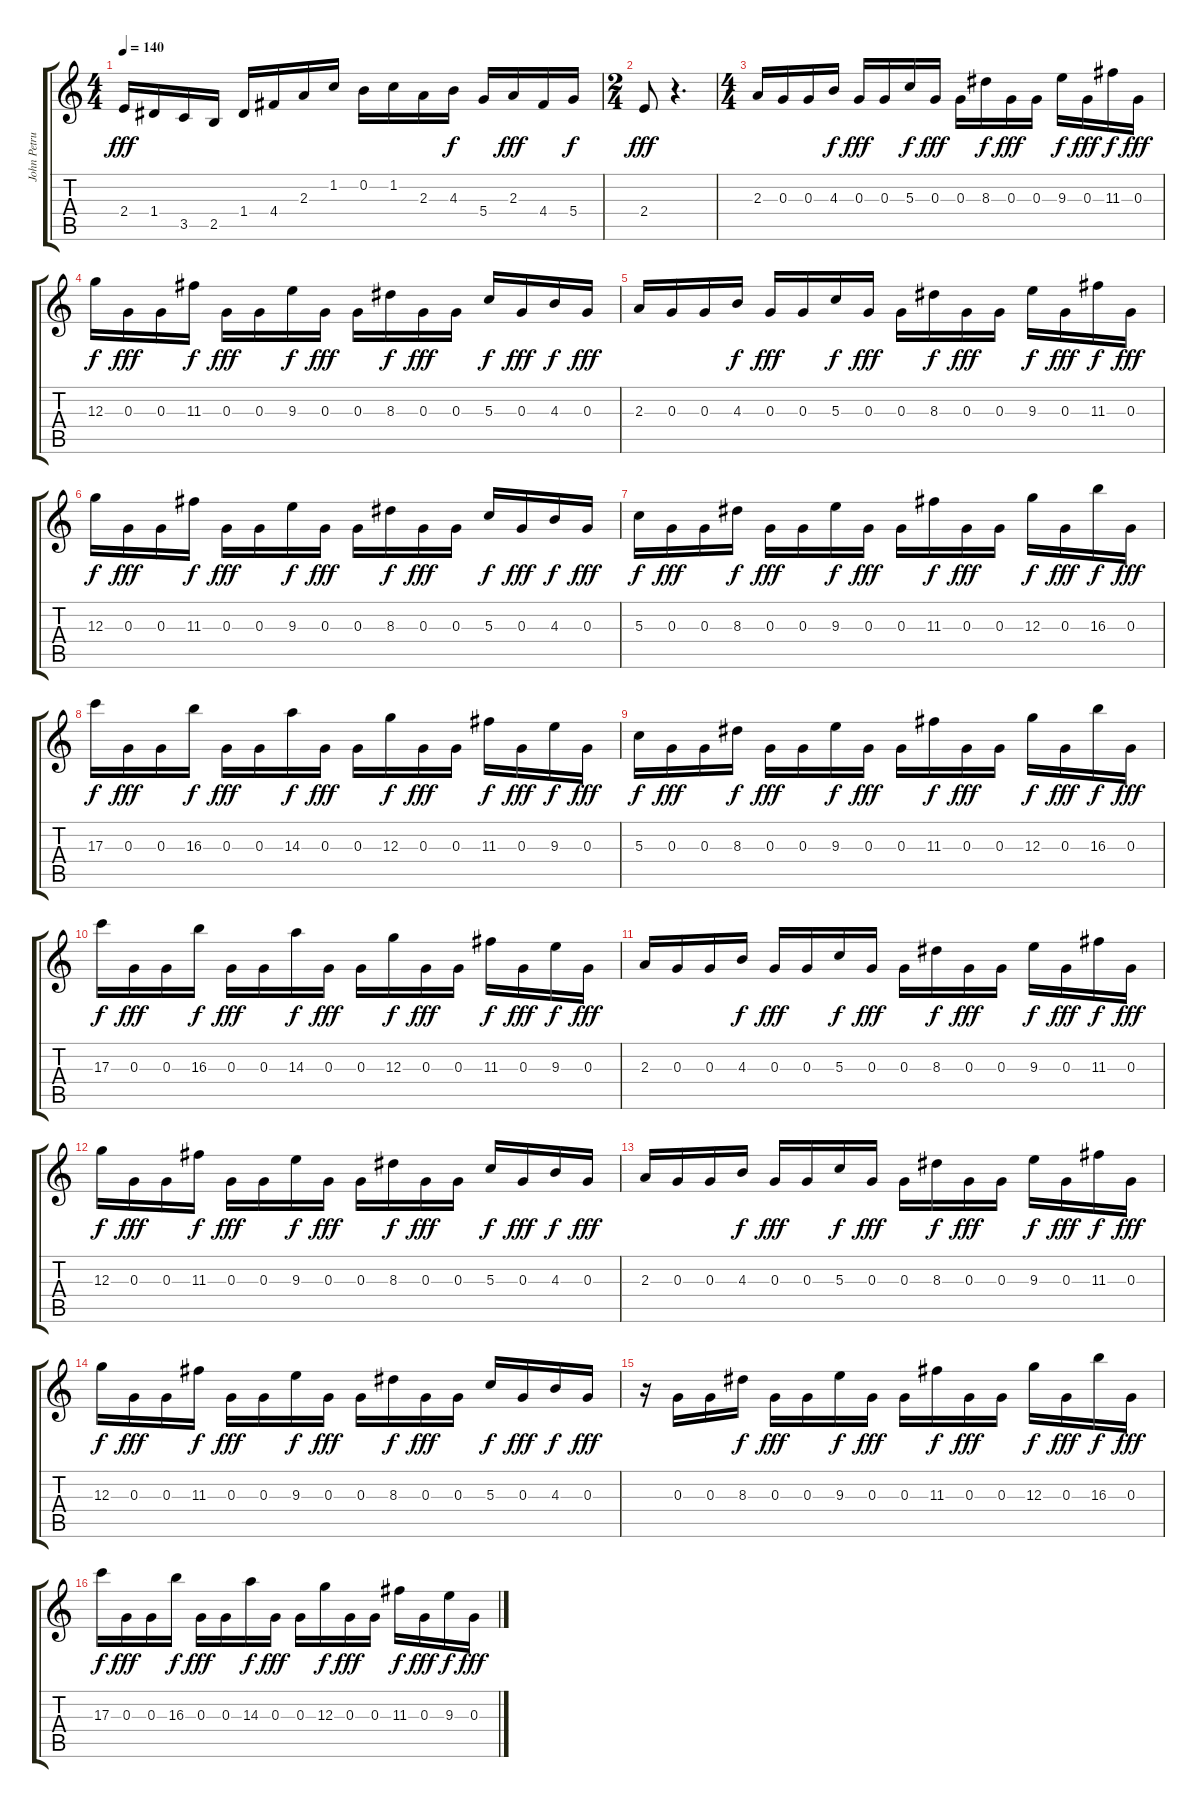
\track ("John Petrucci" "John Petru") {instrument distortionguitar}
\staff {score tabs}
\tuning (E4 B3 G3 D3 A2 E2) {hide}
\ts (4 4)
\tempo 140
\clef g2
\ks c
2.4.16{dy fff} 1.4.16 3.5.16 2.5.16 1.4.16 4.4.16 2.3.16 1.2.16 0.2.16 1.2.16 2.3.16 4.3.16{dy f} 5.4.16 2.3.16{dy fff} 4.4.16 5.4.16{dy f} |
\ts (2 4)
2.4.8{dy fff} r.4{d} |
\ts (4 4)
2.3.16{balance 16} 0.3.16 0.3.16 4.3.16{dy f} 0.3.16{dy fff} 0.3.16 5.3.16{dy f} 0.3.16{dy fff} 0.3.16 8.3.16{dy f} 0.3.16{dy fff} 0.3.16 9.3.16{dy f} 0.3.16{dy fff} 11.3.16{dy f} 0.3.16{dy fff} |
12.3.16{dy f} 0.3.16{dy fff} 0.3.16 11.3.16{dy f} 0.3.16{dy fff} 0.3.16 9.3.16{dy f} 0.3.16{dy fff} 0.3.16 8.3.16{dy f} 0.3.16{dy fff} 0.3.16 5.3.16{dy f} 0.3.16{dy fff} 4.3.16{dy f} 0.3.16{dy fff} |
2.3.16 0.3.16 0.3.16 4.3.16{dy f} 0.3.16{dy fff} 0.3.16 5.3.16{dy f} 0.3.16{dy fff} 0.3.16 8.3.16{dy f} 0.3.16{dy fff} 0.3.16 9.3.16{dy f} 0.3.16{dy fff} 11.3.16{dy f} 0.3.16{dy fff} |
12.3.16{dy f} 0.3.16{dy fff} 0.3.16 11.3.16{dy f} 0.3.16{dy fff} 0.3.16 9.3.16{dy f} 0.3.16{dy fff} 0.3.16 8.3.16{dy f} 0.3.16{dy fff} 0.3.16 5.3.16{dy f} 0.3.16{dy fff} 4.3.16{dy f} 0.3.16{dy fff} |
5.3.16{dy f} 0.3.16{dy fff} 0.3.16 8.3.16{dy f} 0.3.16{dy fff} 0.3.16 9.3.16{dy f} 0.3.16{dy fff} 0.3.16 11.3.16{dy f} 0.3.16{dy fff} 0.3.16 12.3.16{dy f} 0.3.16{dy fff} 16.3.16{dy f} 0.3.16{dy fff} |
17.3.16{dy f} 0.3.16{dy fff} 0.3.16 16.3.16{dy f} 0.3.16{dy fff} 0.3.16 14.3.16{dy f} 0.3.16{dy fff} 0.3.16 12.3.16{dy f} 0.3.16{dy fff} 0.3.16 11.3.16{dy f} 0.3.16{dy fff} 9.3.16{dy f} 0.3.16{dy fff} |
5.3.16{dy f} 0.3.16{dy fff} 0.3.16 8.3.16{dy f} 0.3.16{dy fff} 0.3.16 9.3.16{dy f} 0.3.16{dy fff} 0.3.16 11.3.16{dy f} 0.3.16{dy fff} 0.3.16 12.3.16{dy f} 0.3.16{dy fff} 16.3.16{dy f} 0.3.16{dy fff} |
17.3.16{dy f} 0.3.16{dy fff} 0.3.16 16.3.16{dy f} 0.3.16{dy fff} 0.3.16 14.3.16{dy f} 0.3.16{dy fff} 0.3.16 12.3.16{dy f} 0.3.16{dy fff} 0.3.16 11.3.16{dy f} 0.3.16{dy fff} 9.3.16{dy f} 0.3.16{dy fff} |
2.3.16 0.3.16 0.3.16 4.3.16{dy f} 0.3.16{dy fff} 0.3.16 5.3.16{dy f} 0.3.16{dy fff} 0.3.16 8.3.16{dy f} 0.3.16{dy fff} 0.3.16 9.3.16{dy f} 0.3.16{dy fff} 11.3.16{dy f} 0.3.16{dy fff} |
12.3.16{dy f} 0.3.16{dy fff} 0.3.16 11.3.16{dy f} 0.3.16{dy fff} 0.3.16 9.3.16{dy f} 0.3.16{dy fff} 0.3.16 8.3.16{dy f} 0.3.16{dy fff} 0.3.16 5.3.16{dy f} 0.3.16{dy fff} 4.3.16{dy f} 0.3.16{dy fff} |
2.3.16 0.3.16 0.3.16 4.3.16{dy f} 0.3.16{dy fff} 0.3.16 5.3.16{dy f} 0.3.16{dy fff} 0.3.16 8.3.16{dy f} 0.3.16{dy fff} 0.3.16 9.3.16{dy f} 0.3.16{dy fff} 11.3.16{dy f} 0.3.16{dy fff} |
12.3.16{dy f} 0.3.16{dy fff} 0.3.16 11.3.16{dy f} 0.3.16{dy fff} 0.3.16 9.3.16{dy f} 0.3.16{dy fff} 0.3.16 8.3.16{dy f} 0.3.16{dy fff} 0.3.16 5.3.16{dy f} 0.3.16{dy fff} 4.3.16{dy f} 0.3.16{dy fff} |
r.16 0.3.16 0.3.16 8.3.16{dy f} 0.3.16{dy fff} 0.3.16 9.3.16{dy f} 0.3.16{dy fff} 0.3.16 11.3.16{dy f} 0.3.16{dy fff} 0.3.16 12.3.16{dy f} 0.3.16{dy fff} 16.3.16{dy f} 0.3.16{dy fff} |
17.3.16{dy f} 0.3.16{dy fff} 0.3.16 16.3.16{dy f} 0.3.16{dy fff} 0.3.16 14.3.16{dy f} 0.3.16{dy fff} 0.3.16 12.3.16{dy f} 0.3.16{dy fff} 0.3.16 11.3.16{dy f} 0.3.16{dy fff} 9.3.16{dy f} 0.3.16{dy fff}
